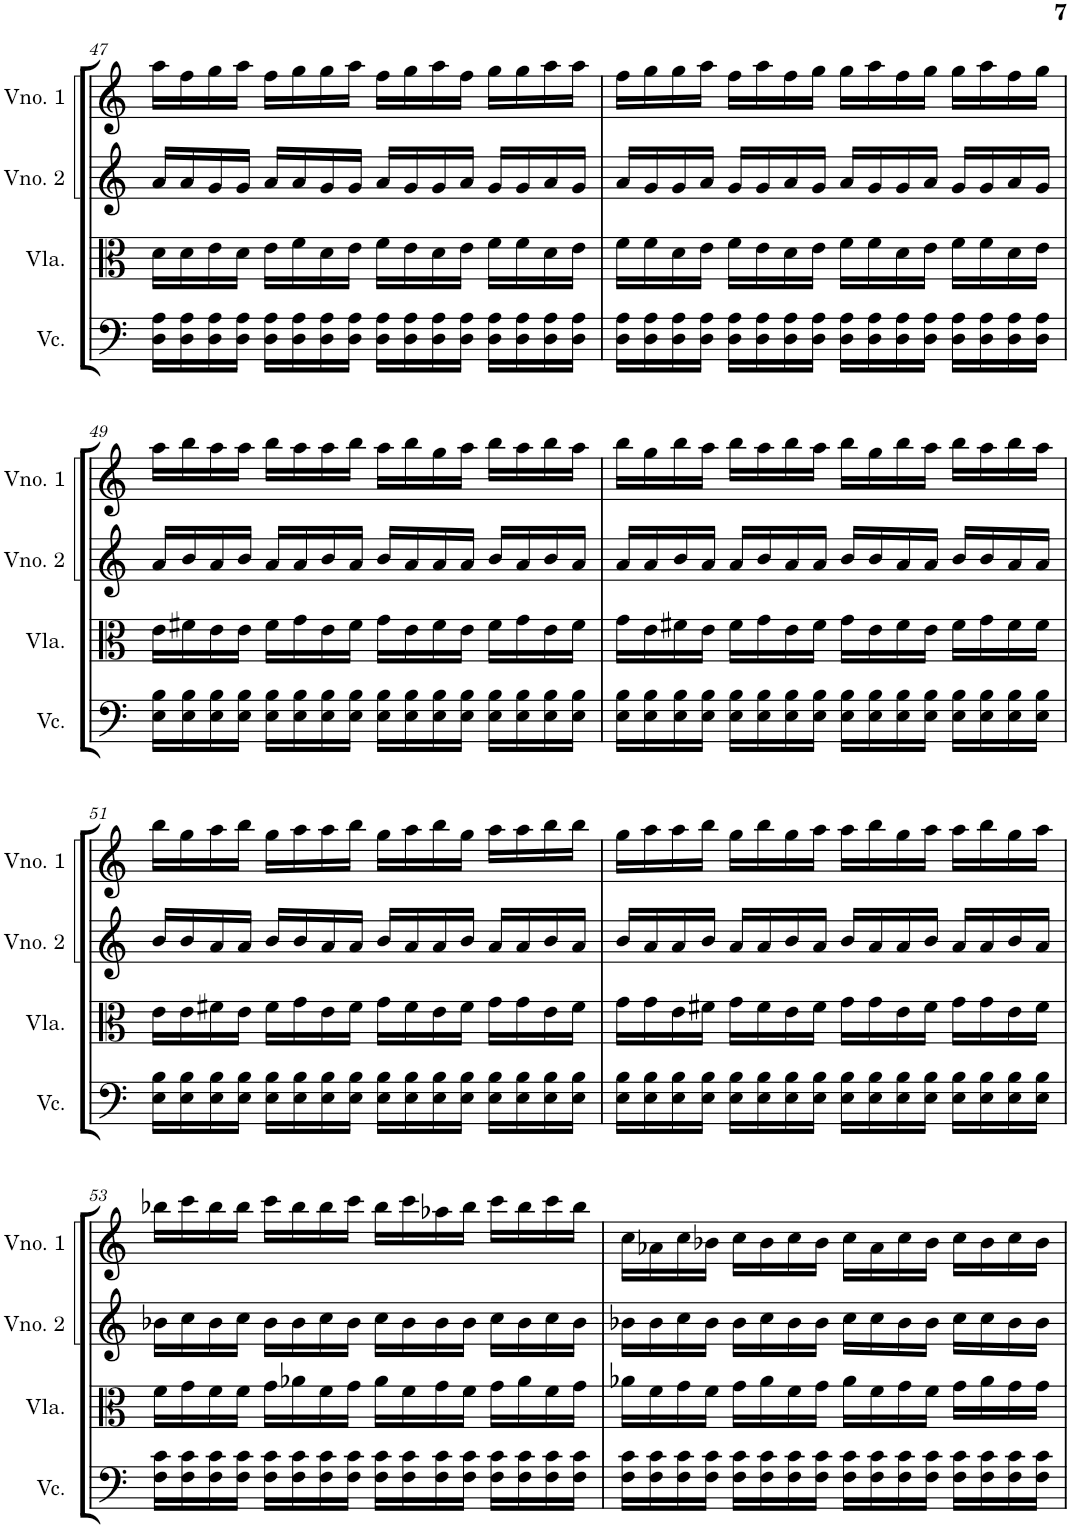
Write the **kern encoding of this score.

**kern	**kern	**kern	**kern
*part4	*part3	*part2	*part1
*staff4	*staff3	*staff2	*staff1
*I"Violoncelo	*I"Viola	*I"Violino 2	*I"Violino 1
*I'Vc.	*I'Vla.	*I'Vno. 2	*I'Vno. 1
!!LO:PB:g=z
*clefF4	*clefC3	*clefG2	*clefG2
*k[]	*k[]	*k[]	*k[]
*M4/4	*M4/4	*M4/4	*M4/4
=47	=47	=47	=47
16D\ 16A\LL	16d\LL	16a/LL	16aa\LL
16D\ 16A\	16d\	16a/	16ff\
16D\ 16A\	16e\	16g/	16gg\
16D\ 16A\JJ	16d\JJ	16g/JJ	16aa\JJ
16D\ 16A\LL	16e\LL	16a/LL	16ff\LL
16D\ 16A\	16f\	16a/	16gg\
16D\ 16A\	16d\	16g/	16gg\
16D\ 16A\JJ	16e\JJ	16g/JJ	16aa\JJ
16D\ 16A\LL	16f\LL	16a/LL	16ff\LL
16D\ 16A\	16e\	16g/	16gg\
16D\ 16A\	16d\	16g/	16aa\
16D\ 16A\JJ	16e\JJ	16a/JJ	16ff\JJ
16D\ 16A\LL	16f\LL	16g/LL	16gg\LL
16D\ 16A\	16f\	16g/	16gg\
16D\ 16A\	16d\	16a/	16aa\
16D\ 16A\JJ	16e\JJ	16g/JJ	16aa\JJ
=48	=48	=48	=48
16D\ 16A\LL	16f\LL	16a/LL	16ff\LL
16D\ 16A\	16f\	16g/	16gg\
16D\ 16A\	16d\	16g/	16gg\
16D\ 16A\JJ	16e\JJ	16a/JJ	16aa\JJ
16D\ 16A\LL	16f\LL	16g/LL	16ff\LL
16D\ 16A\	16e\	16g/	16aa\
16D\ 16A\	16d\	16a/	16ff\
16D\ 16A\JJ	16e\JJ	16g/JJ	16gg\JJ
16D\ 16A\LL	16f\LL	16a/LL	16gg\LL
16D\ 16A\	16f\	16g/	16aa\
16D\ 16A\	16d\	16g/	16ff\
16D\ 16A\JJ	16e\JJ	16a/JJ	16gg\JJ
16D\ 16A\LL	16f\LL	16g/LL	16gg\LL
16D\ 16A\	16f\	16g/	16aa\
16D\ 16A\	16d\	16a/	16ff\
16D\ 16A\JJ	16e\JJ	16g/JJ	16gg\JJ
!!LO:LB:g=z
=49	=49	=49	=49
16E\ 16B\LL	16e\LL	16a/LL	16aa\LL
16E\ 16B\	16f#X\	16b/	16bb\
16E\ 16B\	16e\	16a/	16aa\
16E\ 16B\JJ	16e\JJ	16b/JJ	16aa\JJ
16E\ 16B\LL	16f#\LL	16a/LL	16bb\LL
16E\ 16B\	16g\	16a/	16aa\
16E\ 16B\	16e\	16b/	16aa\
16E\ 16B\JJ	16f#\JJ	16a/JJ	16bb\JJ
16E\ 16B\LL	16g\LL	16b/LL	16aa\LL
16E\ 16B\	16e\	16a/	16bb\
16E\ 16B\	16f#\	16a/	16gg\
16E\ 16B\JJ	16e\JJ	16a/JJ	16aa\JJ
16E\ 16B\LL	16f#\LL	16b/LL	16bb\LL
16E\ 16B\	16g\	16a/	16aa\
16E\ 16B\	16e\	16b/	16bb\
16E\ 16B\JJ	16f#\JJ	16a/JJ	16aa\JJ
=50	=50	=50	=50
16E\ 16B\LL	16g\LL	16a/LL	16bb\LL
16E\ 16B\	16e\	16a/	16gg\
16E\ 16B\	16f#X\	16b/	16bb\
16E\ 16B\JJ	16e\JJ	16a/JJ	16aa\JJ
16E\ 16B\LL	16f#\LL	16a/LL	16bb\LL
16E\ 16B\	16g\	16b/	16aa\
16E\ 16B\	16e\	16a/	16bb\
16E\ 16B\JJ	16f#\JJ	16a/JJ	16aa\JJ
16E\ 16B\LL	16g\LL	16b/LL	16bb\LL
16E\ 16B\	16e\	16b/	16gg\
16E\ 16B\	16f#\	16a/	16bb\
16E\ 16B\JJ	16e\JJ	16a/JJ	16aa\JJ
16E\ 16B\LL	16f#\LL	16b/LL	16bb\LL
16E\ 16B\	16g\	16b/	16aa\
16E\ 16B\	16f#\	16a/	16bb\
16E\ 16B\JJ	16f#\JJ	16a/JJ	16aa\JJ
!!LO:LB:g=z
=51	=51	=51	=51
16E\ 16B\LL	16e\LL	16b/LL	16bb\LL
16E\ 16B\	16e\	16b/	16gg\
16E\ 16B\	16f#X\	16a/	16aa\
16E\ 16B\JJ	16e\JJ	16a/JJ	16bb\JJ
16E\ 16B\LL	16f#\LL	16b/LL	16gg\LL
16E\ 16B\	16g\	16b/	16aa\
16E\ 16B\	16e\	16a/	16aa\
16E\ 16B\JJ	16f#\JJ	16a/JJ	16bb\JJ
16E\ 16B\LL	16g\LL	16b/LL	16gg\LL
16E\ 16B\	16f#\	16a/	16aa\
16E\ 16B\	16e\	16a/	16bb\
16E\ 16B\JJ	16f#\JJ	16b/JJ	16gg\JJ
16E\ 16B\LL	16g\LL	16a/LL	16aa\LL
16E\ 16B\	16g\	16a/	16aa\
16E\ 16B\	16e\	16b/	16bb\
16E\ 16B\JJ	16f#\JJ	16a/JJ	16bb\JJ
=52	=52	=52	=52
16E\ 16B\LL	16g\LL	16b/LL	16gg\LL
16E\ 16B\	16g\	16a/	16aa\
16E\ 16B\	16e\	16a/	16aa\
16E\ 16B\JJ	16f#X\JJ	16b/JJ	16bb\JJ
16E\ 16B\LL	16g\LL	16a/LL	16gg\LL
16E\ 16B\	16f#\	16a/	16bb\
16E\ 16B\	16e\	16b/	16gg\
16E\ 16B\JJ	16f#\JJ	16a/JJ	16aa\JJ
16E\ 16B\LL	16g\LL	16b/LL	16aa\LL
16E\ 16B\	16g\	16a/	16bb\
16E\ 16B\	16e\	16a/	16gg\
16E\ 16B\JJ	16f#\JJ	16b/JJ	16aa\JJ
16E\ 16B\LL	16g\LL	16a/LL	16aa\LL
16E\ 16B\	16g\	16a/	16bb\
16E\ 16B\	16e\	16b/	16gg\
16E\ 16B\JJ	16f#\JJ	16a/JJ	16aa\JJ
!!LO:LB:g=z
=53	=53	=53	=53
16F\ 16c\LL	16f\LL	16b-X\LL	16bb-X\LL
16F\ 16c\	16g\	16cc\	16ccc\
16F\ 16c\	16f\	16b-\	16bb-\
16F\ 16c\JJ	16f\JJ	16cc\JJ	16bb-\JJ
16F\ 16c\LL	16g\LL	16b-\LL	16ccc\LL
16F\ 16c\	16a-X\	16b-\	16bb-\
16F\ 16c\	16f\	16cc\	16bb-\
16F\ 16c\JJ	16g\JJ	16b-\JJ	16ccc\JJ
16F\ 16c\LL	16a-\LL	16cc\LL	16bb-\LL
16F\ 16c\	16f\	16b-\	16ccc\
16F\ 16c\	16g\	16b-\	16aa-X\
16F\ 16c\JJ	16f\JJ	16b-\JJ	16bb-\JJ
16F\ 16c\LL	16g\LL	16cc\LL	16ccc\LL
16F\ 16c\	16a-\	16b-\	16bb-\
16F\ 16c\	16f\	16cc\	16ccc\
16F\ 16c\JJ	16g\JJ	16b-\JJ	16bb-\JJ
=54	=54	=54	=54
16F\ 16c\LL	16a-X\LL	16b-X\LL	16cc\LL
16F\ 16c\	16f\	16b-\	16a-X\
16F\ 16c\	16g\	16cc\	16cc\
16F\ 16c\JJ	16f\JJ	16b-\JJ	16b-X\JJ
16F\ 16c\LL	16g\LL	16b-\LL	16cc\LL
16F\ 16c\	16a-\	16cc\	16b-\
16F\ 16c\	16f\	16b-\	16cc\
16F\ 16c\JJ	16g\JJ	16b-\JJ	16b-\JJ
16F\ 16c\LL	16a-\LL	16cc\LL	16cc\LL
16F\ 16c\	16f\	16cc\	16a-\
16F\ 16c\	16g\	16b-\	16cc\
16F\ 16c\JJ	16f\JJ	16b-\JJ	16b-\JJ
16F\ 16c\LL	16g\LL	16cc\LL	16cc\LL
16F\ 16c\	16a-\	16cc\	16b-\
16F\ 16c\	16g\	16b-\	16cc\
16F\ 16c\JJ	16g\JJ	16b-\JJ	16b-\JJ
=	=	=	=
*-	*-	*-	*-
